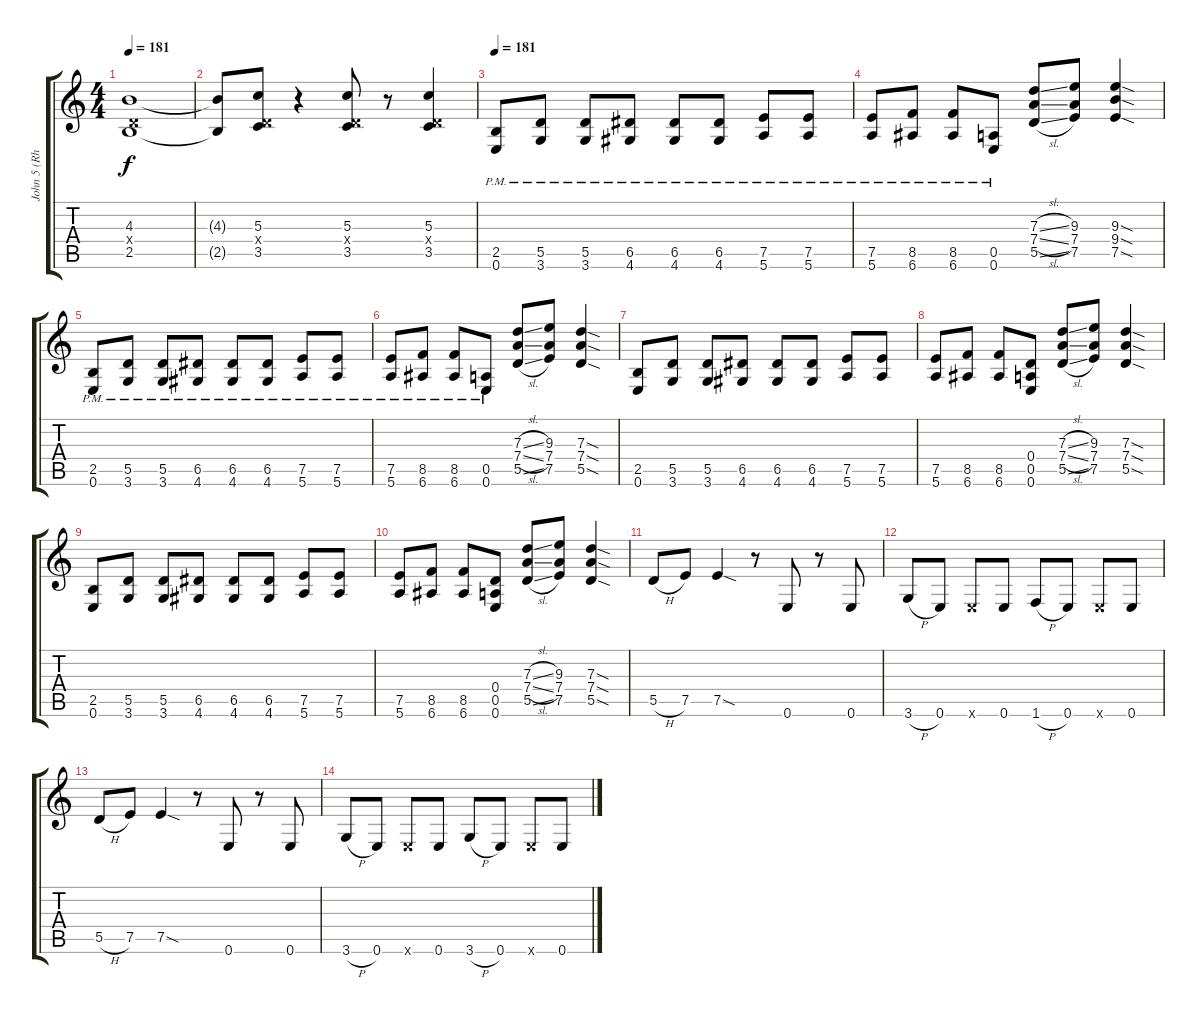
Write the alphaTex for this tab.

\track ("John 5 (Rhythm 1)" "John 5 (Rh") {instrument overdrivenguitar}
\staff {score tabs}
\tuning (E4 B3 G3 D3 A2 E2) {hide}
\ts (4 4)
\tempo 181
\clef g2
\ks c
(4.3 0.4{x} 2.5).1{dy f} |
(4.3{t} 2.5{t}).8 (5.3 0.4{x} 3.5).8 r.4 (5.3 0.4{x} 3.5).8 r.8 (5.3 0.4{x} 3.5).4 |
\tempo 181
(2.5{pm} 0.6{pm}).8{instrument distortionguitar} (5.5{pm} 3.6{pm}).8 (5.5{pm} 3.6{pm}).8 (6.5{pm} 4.6{pm}).8 (6.5{pm} 4.6{pm}).8 (6.5{pm} 4.6{pm}).8 (7.5{pm} 5.6{pm}).8 (7.5{pm} 5.6{pm}).8 |
(7.5{pm} 5.6{pm}).8 (8.5{pm} 6.6{pm}).8 (8.5{pm} 6.6{pm}).8 (0.5{pm} 0.6{pm}).8 (7.3{sl} 7.4{sl} 5.5{sl}).8 (9.3 7.4 7.5).8 (9.3{sod} 9.4{sod} 7.5{sod}).4 |
(2.5{pm} 0.6{pm}).8 (5.5{pm} 3.6{pm}).8 (5.5{pm} 3.6{pm}).8 (6.5{pm} 4.6{pm}).8 (6.5{pm} 4.6{pm}).8 (6.5{pm} 4.6{pm}).8 (7.5{pm} 5.6{pm}).8 (7.5{pm} 5.6{pm}).8 |
(7.5{pm} 5.6{pm}).8 (8.5{pm} 6.6{pm}).8 (8.5{pm} 6.6{pm}).8 (0.5{pm} 0.6{pm}).8 (7.3{sl} 7.4{sl} 5.5{sl}).8 (9.3 7.4 7.5).8 (7.3{sod} 7.4{sod} 5.5{sod}).4 |
(2.5 0.6).8 (5.5 3.6).8 (5.5 3.6).8 (6.5 4.6).8 (6.5 4.6).8 (6.5 4.6).8 (7.5 5.6).8 (7.5 5.6).8 |
(7.5 5.6).8 (8.5 6.6).8 (8.5 6.6).8 (0.4 0.5 0.6).8 (7.3{sl} 7.4{sl} 5.5{sl}).8 (9.3 7.4 7.5).8 (7.3{sod} 7.4{sod} 5.5{sod}).4 |
(2.5 0.6).8 (5.5 3.6).8 (5.5 3.6).8 (6.5 4.6).8 (6.5 4.6).8 (6.5 4.6).8 (7.5 5.6).8 (7.5 5.6).8 |
(7.5 5.6).8 (8.5 6.6).8 (8.5 6.6).8 (0.4 0.5 0.6).8 (7.3{sl} 7.4{sl} 5.5{sl}).8 (9.3 7.4 7.5).8 (7.3{sod} 7.4{sod} 5.5{sod}).4 |
5.5{h}.8 7.5.8 7.5{sod}.4 r.8 0.6.8 r.8 0.6.8 |
3.6{h}.8 0.6.8 0.6{x}.8 0.6.8 1.6{h}.8 0.6.8 0.6{x}.8 0.6.8 |
5.5{h}.8 7.5.8 7.5{sod}.4 r.8 0.6.8 r.8 0.6.8 |
3.6{h}.8 0.6.8 0.6{x}.8 0.6.8 3.6{h}.8 0.6.8 0.6{x}.8 0.6.8
